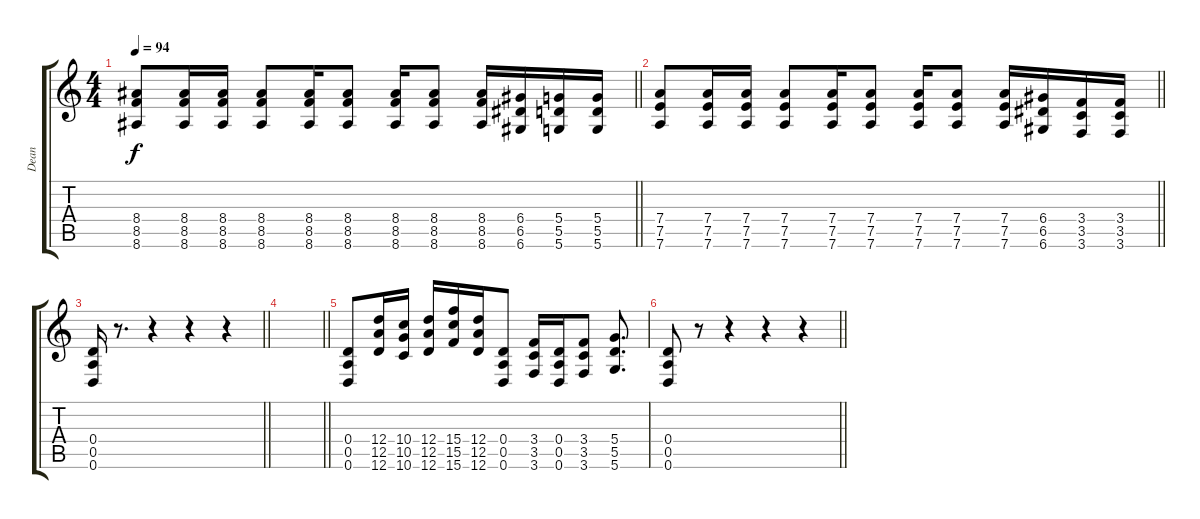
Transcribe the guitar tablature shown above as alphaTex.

\track ("Dean" "Dean") {instrument distortionguitar}
\staff {score tabs}
\tuning (E4 B3 G3 D3 A2 D2) {hide}
\ts (4 4)
\tempo 94
\clef g2
\barLineRight lightlight
\ks c
(8.4 8.5 8.6).8{dy f} (8.4 8.5 8.6).16 (8.4 8.5 8.6).16 (8.4 8.5 8.6).8 (8.4 8.5 8.6).16 (8.4 8.5 8.6).8 (8.4 8.5 8.6).16 (8.4 8.5 8.6).8 (8.4 8.5 8.6).16 (6.4 6.5 6.6).16 (5.4 5.5 5.6).16 (5.4 5.5 5.6).16 |
\barLineRight lightlight
(7.4 7.5 7.6).8 (7.4 7.5 7.6).16 (7.4 7.5 7.6).16 (7.4 7.5 7.6).8 (7.4 7.5 7.6).16 (7.4 7.5 7.6).8 (7.4 7.5 7.6).16 (7.4 7.5 7.6).8 (7.4 7.5 7.6).16 (6.4 6.5 6.6).16 (3.4 3.5 3.6).16 (3.4 3.5 3.6).16 |
\barLineRight lightlight
(0.4 0.5 0.6).16 r.8{d} r.4 r.4 r.4 |
\barLineRight lightlight
|
\section ("" "")
(0.4 0.5 0.6).8 (12.4 12.5 12.6).16 (10.4 10.5 10.6).16 (12.4 12.5 12.6).16 (15.4 15.5 15.6).16 (12.4 12.5 12.6).16 (0.4 0.5 0.6).8 (3.4 3.5 3.6).16 (0.4 0.5 0.6).16 (3.4 3.5 3.6).8 (5.4 5.5 5.6).8{d} |
\barLineRight lightlight
(0.4 0.5 0.6).8 r.8 r.4 r.4 r.4
